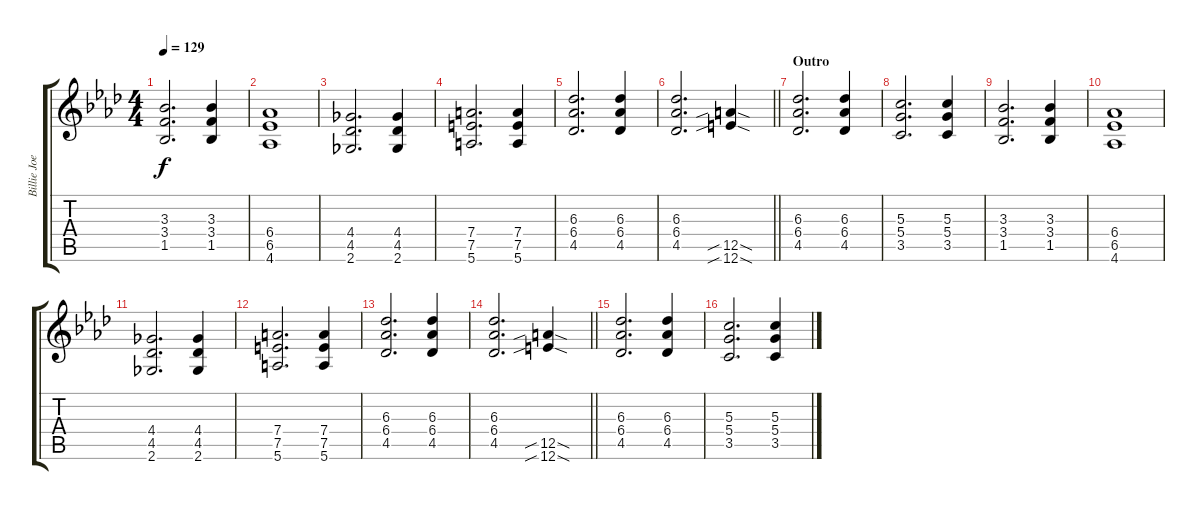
\track ("Billie Joe Armstrong (Rhythm Guitar)" "Billie Joe") {instrument overdrivenguitar}
\staff {score tabs}
\tuning (E4 B3 G3 D3 A2 E2) {hide}
\ts (4 4)
\tempo 129
\clef g2
\ks ab
(3.3 3.4 1.5).2{d dy f} (3.3 3.4 1.5).4 |
(6.4 6.5 4.6).1 |
(4.4 4.5 2.6).2{d} (4.4 4.5 2.6).4 |
(7.4 7.5 5.6).2{d} (7.4 7.5 5.6).4 |
(6.3 6.4 4.5).2{d} (6.3 6.4 4.5).4 |
\barLineRight lightlight
(6.3 6.4 4.5).2{d} (12.5{sib sod} 12.6{sib sod}).4 |
\section ("" "Outro")
(6.3 6.4 4.5).2{d} (6.3 6.4 4.5).4 |
(5.3 5.4 3.5).2{d} (5.3 5.4 3.5).4 |
(3.3 3.4 1.5).2{d} (3.3 3.4 1.5).4 |
(6.4 6.5 4.6).1 |
(4.4 4.5 2.6).2{d} (4.4 4.5 2.6).4 |
(7.4 7.5 5.6).2{d} (7.4 7.5 5.6).4 |
(6.3 6.4 4.5).2{d} (6.3 6.4 4.5).4 |
\barLineRight lightlight
(6.3 6.4 4.5).2{d} (12.5{sib sod} 12.6{sib sod}).4 |
(6.3 6.4 4.5).2{d} (6.3 6.4 4.5).4 |
(5.3 5.4 3.5).2{d} (5.3 5.4 3.5).4
